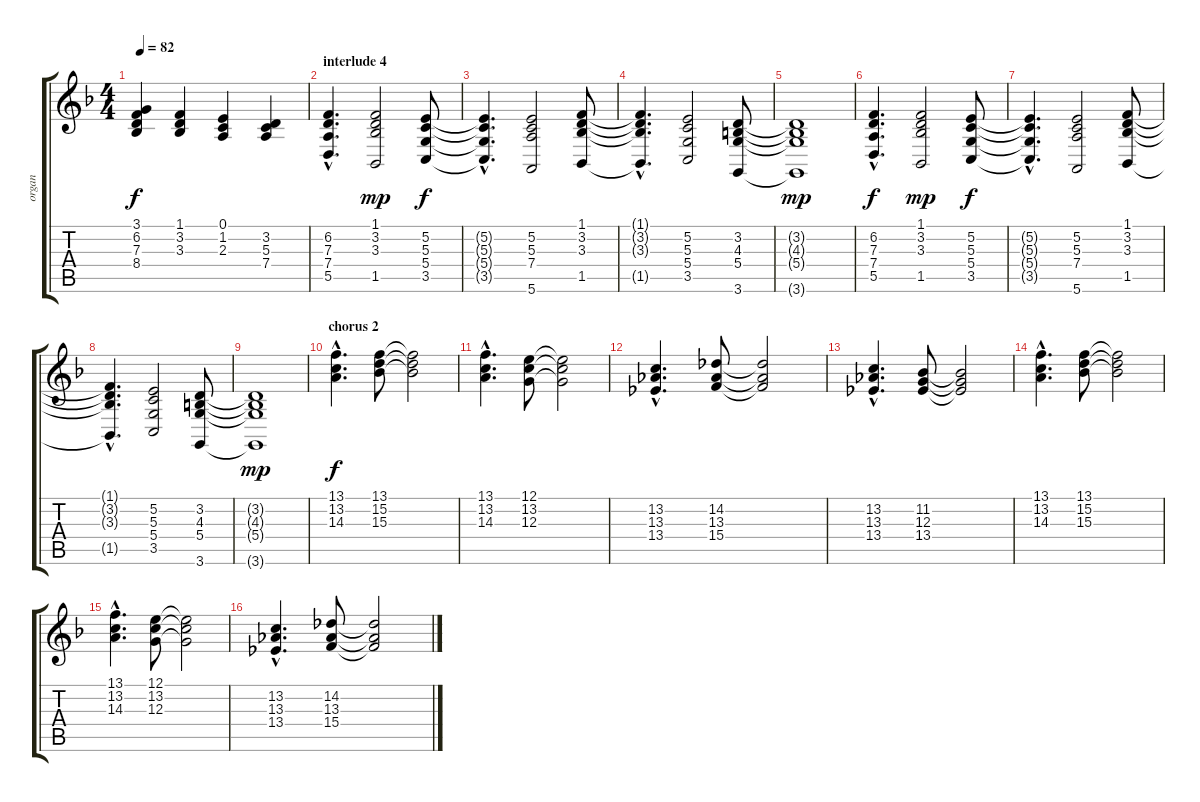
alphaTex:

\track ("organ" "organ") {instrument drawbarorgan}
\staff {score tabs}
\tuning (E4 B3 G3 D3 A2 E2) {hide}
\ts (4 4)
\tempo 82
\clef g2
\ks f
(3.1{t} 6.2{t} 7.3{t} 8.4{t}).4{dy f} (1.1 3.2 3.3).4 (0.1 1.2 2.3).4 (3.2 5.3 7.4).4 |
\section ("" "interlude 4")
(6.2{hac} 7.3{hac} 7.4{hac} 5.5{hac}).4{d} (1.1 3.2 3.3 1.5).2{dy mp} (5.2 5.3 5.4 3.5).8{dy f} |
(5.2{hac t} 5.3{hac t} 5.4{hac t} 3.5{hac t}).4{d} (5.2 5.3 7.4 5.6).2 (1.1 3.2 3.3 1.5).8 |
(1.1{hac t} 3.2{hac t} 3.3{hac t} 1.5{hac t}).4{d} (5.2 5.3 5.4 3.5).2 (3.2 4.3 5.4 3.6).8 |
(3.2{t} 4.3{t} 5.4{t} 3.6{t}).1{dy mp} |
(6.2{hac} 7.3{hac} 7.4{hac} 5.5{hac}).4{d dy f} (1.1 3.2 3.3 1.5).2{dy mp} (5.2 5.3 5.4 3.5).8{dy f} |
(5.2{hac t} 5.3{hac t} 5.4{hac t} 3.5{hac t}).4{d} (5.2 5.3 7.4 5.6).2 (1.1 3.2 3.3 1.5).8 |
(1.1{hac t} 3.2{hac t} 3.3{hac t} 1.5{hac t}).4{d} (5.2 5.3 5.4 3.5).2 (3.2 4.3 5.4 3.6).8 |
(3.2{t} 4.3{t} 5.4{t} 3.6{t}).1{dy mp} |
\section ("" "chorus 2")
(13.1{hac} 13.2{hac} 14.3{hac}).4{d dy f} (13.1 15.2 15.3).8 (13.1{t} 15.2{t} 15.3{t}).2 |
(13.1{hac} 13.2{hac} 14.3{hac}).4{d} (12.1 13.2 12.3).8 (12.1{t} 13.2{t} 12.3{t}).2 |
(13.2{hac} 13.3{hac} 13.4{hac}).4{d} (14.2 13.3 15.4).8 (14.2{t} 13.3{t} 15.4{t}).2 |
(13.2{hac} 13.3{hac} 13.4{hac}).4{d} (11.2 12.3 13.4).8 (11.2{t} 12.3{t} 13.4{t}).2 |
(13.1{hac} 13.2{hac} 14.3{hac}).4{d} (13.1 15.2 15.3).8 (13.1{t} 15.2{t} 15.3{t}).2 |
(13.1{hac} 13.2{hac} 14.3{hac}).4{d} (12.1 13.2 12.3).8 (12.1{t} 13.2{t} 12.3{t}).2 |
(13.2{hac} 13.3{hac} 13.4{hac}).4{d} (14.2 13.3 15.4).8 (14.2{t} 13.3{t} 15.4{t}).2
